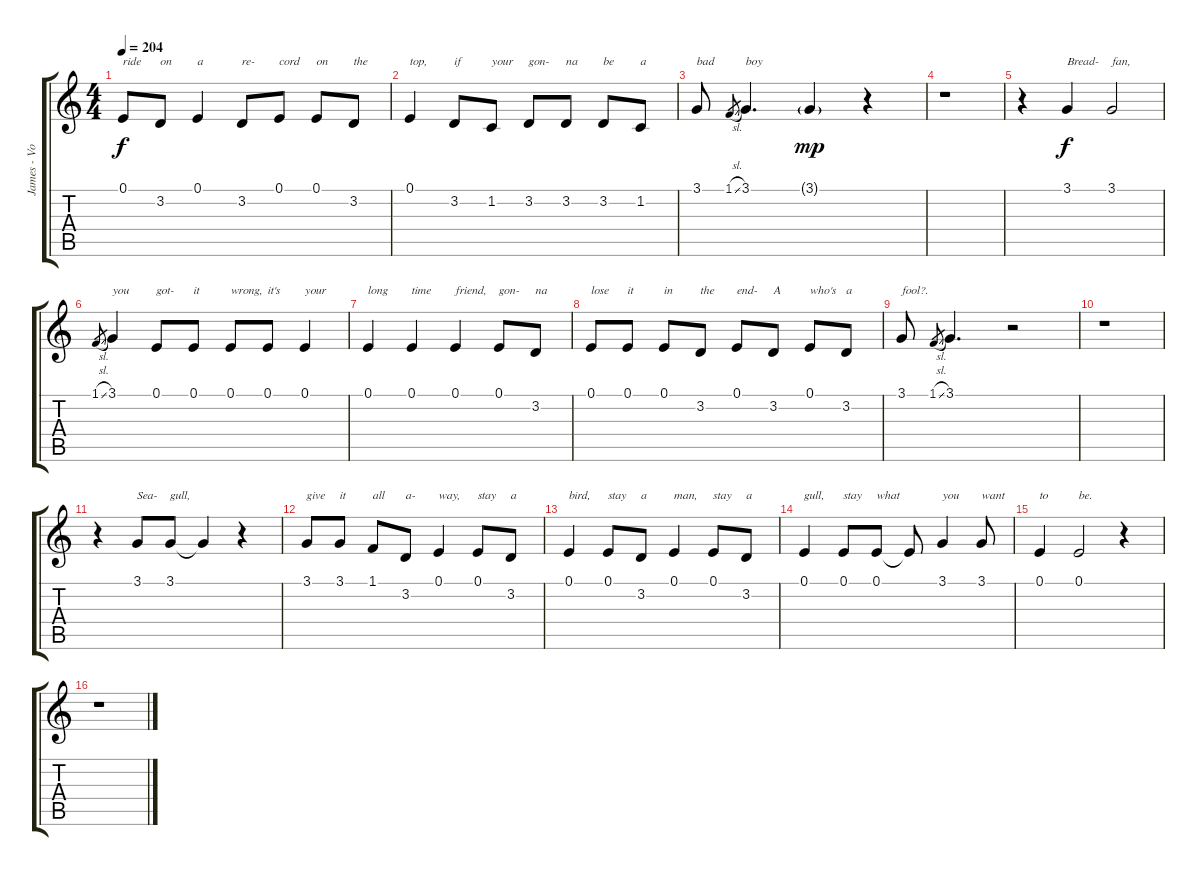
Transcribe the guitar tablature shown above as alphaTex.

\track ("James - Voice" "James - Vo") {instrument lead2sawtooth}
\staff {score tabs}
\tuning (E4 B3 G3 D3 A2 E2) {hide}
\ts (4 4)
\tempo 204
\clef g2
\ks c
0.1.8{txt "ride" dy f} 3.2.8{txt "on"} 0.1.4{txt "a"} 3.2.8{txt "re-"} 0.1.8{txt "cord"} 0.1.8{txt "on"} 3.2.8{txt "the"} |
0.1.4{txt "top,"} 3.2.8{txt "if"} 1.2.8{txt "your"} 3.2.8{txt "gon-"} 3.2.8{txt "na"} 3.2.8{txt "be"} 1.2.8{txt "a"} |
3.1.8{txt "bad"} 1.1{sl}.8{gr} 3.1.4{d txt "boy"} 3.1{g}.4{dy mp} r.4 |
r.1 |
r.4 3.1.4{txt "Bread-" dy f} 3.1.2{txt "fan,"} |
1.1{sl}.8{gr} 3.1.4{txt "you"} 0.1.8{txt "got-"} 0.1.8{txt "it"} 0.1.8{txt "wrong,"} 0.1.8{txt "it's"} 0.1.4{txt "your"} |
0.1.4{txt "long"} 0.1.4{txt "time"} 0.1.4{txt "friend,"} 0.1.8{txt "gon-"} 3.2.8{txt "na"} |
0.1.8{txt "lose"} 0.1.8{txt "it"} 0.1.8{txt "in"} 3.2.8{txt "the"} 0.1.8{txt "end-"} 3.2.8{txt "A"} 0.1.8{txt "who's"} 3.2.8{txt "a"} |
3.1.8{txt "fool?."} 1.1{sl}.8{gr} 3.1.4{d} r.2 |
r.1 |
r.4 3.1.8{txt "Sea-"} 3.1.8{txt "gull,"} 3.1{t}.4 r.4 |
3.1.8{txt "give"} 3.1.8{txt "it"} 1.1.8{txt "all"} 3.2.8{txt "a-"} 0.1.4{txt "way,"} 0.1.8{txt "stay"} 3.2.8{txt "a"} |
0.1.4{txt "bird,"} 0.1.8{txt "stay"} 3.2.8{txt "a"} 0.1.4{txt "man,"} 0.1.8{txt "stay"} 3.2.8{txt "a"} |
0.1.4{txt "gull,"} 0.1.8{txt "stay"} 0.1.8{txt "what"} 0.1{t}.8 3.1.4{txt "you"} 3.1.8{txt "want"} |
0.1.4{txt "to"} 0.1.2{txt "be."} r.4 |
r.1
